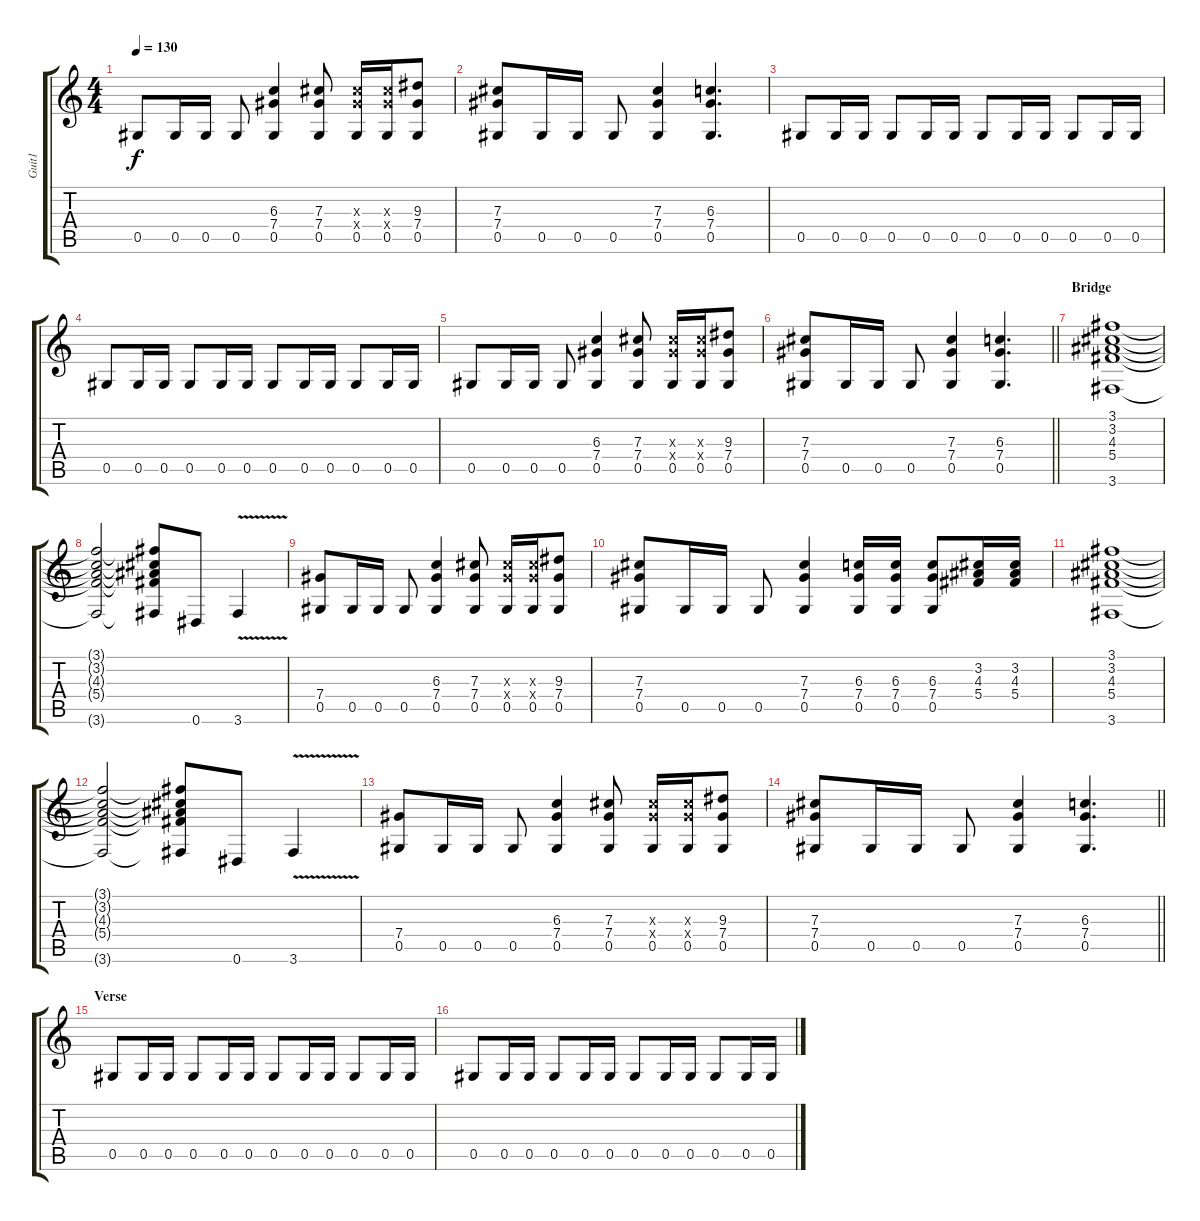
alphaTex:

\track ("Guit1" "Guit1") {instrument overdrivenguitar}
\staff {score tabs}
\tuning (Eb4 Bb3 Gb3 Db3 Ab2 Eb2) {hide}
\ts (4 4)
\tempo 130
\clef g2
\ks c
0.5.8{dy f} 0.5.16 0.5.16 0.5.8 (6.3 7.4 0.5).4 (7.3 7.4 0.5).8 (7.3{x} 7.4{x} 0.5).16 (7.3{x} 7.4{x} 0.5).16 (9.3 7.4 0.5).8 |
(7.3 7.4 0.5).8 0.5.16 0.5.16 0.5.8 (7.3 7.4 0.5).4 (6.3 7.4 0.5).4{d} |
0.5.8 0.5.16 0.5.16 0.5.8 0.5.16 0.5.16 0.5.8 0.5.16 0.5.16 0.5.8 0.5.16 0.5.16 |
0.5.8 0.5.16 0.5.16 0.5.8 0.5.16 0.5.16 0.5.8 0.5.16 0.5.16 0.5.8 0.5.16 0.5.16 |
0.5.8 0.5.16 0.5.16 0.5.8 (6.3 7.4 0.5).4 (7.3 7.4 0.5).8 (7.3{x} 7.4{x} 0.5).16 (7.3{x} 7.4{x} 0.5).16 (9.3 7.4 0.5).8 |
\barLineRight lightlight
(7.3 7.4 0.5).8 0.5.16 0.5.16 0.5.8 (7.3 7.4 0.5).4 (6.3 7.4 0.5).4{d} |
\section ("" "Bridge")
(3.1 3.2 4.3 5.4 3.6).1 |
(3.1{t} 3.2{t} 4.3{t} 5.4{t} 3.6{t}).2 (3.1{t} 3.2{t} 4.3{t} 5.4{t} 3.6{t}).8 0.6.8 3.6{v}.4 |
(7.4 0.5).8 0.5.16 0.5.16 0.5.8 (6.3 7.4 0.5).4 (7.3 7.4 0.5).8 (7.3{x} 7.4{x} 0.5).16 (7.3{x} 7.4{x} 0.5).16 (9.3 7.4 0.5).8 |
(7.3 7.4 0.5).8 0.5.16 0.5.16 0.5.8 (7.3 7.4 0.5).4 (6.3 7.4 0.5).16 (6.3 7.4 0.5).16 (6.3 7.4 0.5).8 (3.2 4.3 5.4).16 (3.2 4.3 5.4).16 |
(3.1 3.2 4.3 5.4 3.6).1 |
(3.1{t} 3.2{t} 4.3{t} 5.4{t} 3.6{t}).2 (3.1{t} 3.2{t} 4.3{t} 5.4{t} 3.6{t}).8 0.6.8 3.6{v}.4 |
(7.4 0.5).8 0.5.16 0.5.16 0.5.8 (6.3 7.4 0.5).4 (7.3 7.4 0.5).8 (7.3{x} 7.4{x} 0.5).16 (7.3{x} 7.4{x} 0.5).16 (9.3 7.4 0.5).8 |
\barLineRight lightlight
(7.3 7.4 0.5).8 0.5.16 0.5.16 0.5.8 (7.3 7.4 0.5).4 (6.3 7.4 0.5).4{d} |
\section ("" "Verse")
0.5.8 0.5.16 0.5.16 0.5.8 0.5.16 0.5.16 0.5.8 0.5.16 0.5.16 0.5.8 0.5.16 0.5.16 |
0.5.8 0.5.16 0.5.16 0.5.8 0.5.16 0.5.16 0.5.8 0.5.16 0.5.16 0.5.8 0.5.16 0.5.16
